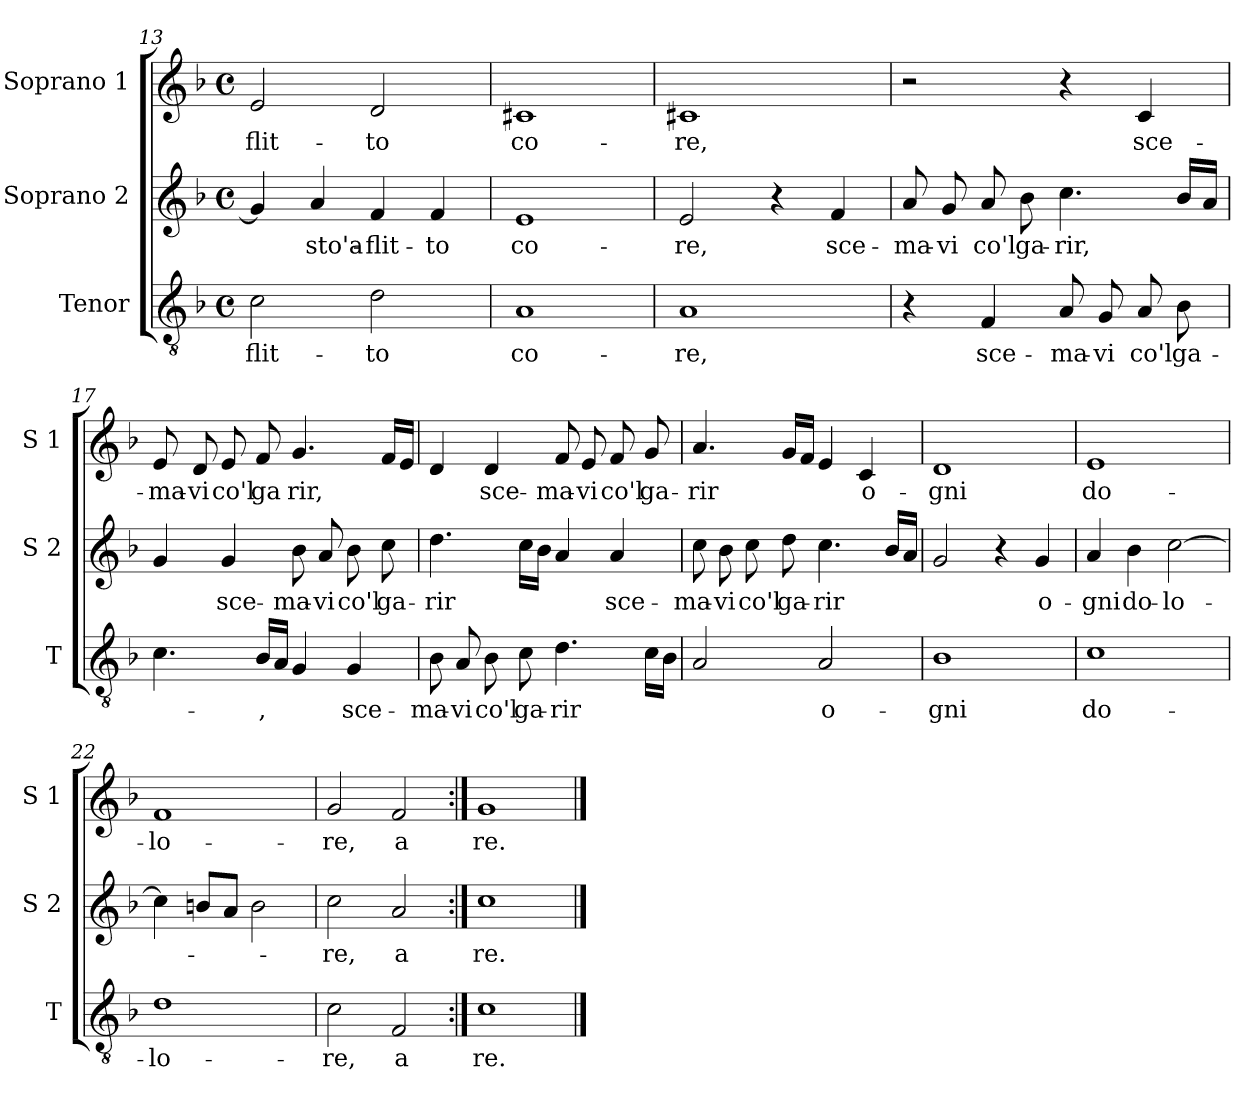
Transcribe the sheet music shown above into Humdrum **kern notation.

**kern	**text	**kern	**text	**kern	**text
*part3	*part3	*part2	*part2	*part1	*part1
*staff3	*staff3	*staff2	*staff2	*staff1	*staff1
*I"Tenor	*	*I"Soprano 2	*	*I"Soprano 1	*
*I'T	*	*I'S 2	*	*I'S 1	*
*clefGv2	*	*clefG2	*	*clefG2	*
*k[b-]	*	*k[b-]	*	*k[b-]	*
*F:	*	*F:	*	*F:	*
*M4/4	*	*M4/4	*	*M4/4	*
*met(c)	*	*met(c)	*	*met(c)	*
=13	=13	=13	=13	=13	=13
!	!LO:LY:b	!	!	!	!LO:LY:b
2c\	-flit-	4g/]	.	2e/	-flit-
!	!	!	!LO:LY:b	!	!
.	.	4a/	-sto'a-	.	.
!	!LO:LY:b	!	!LO:LY:b	!	!LO:LY:b
2d\	-to	4f/	-flit-	2d/	-to
!	!	!	!LO:LY:b	!	!
.	.	4f/	-to	.	.
=14	=14	=14	=14	=14	=14
!	!LO:LY:b	!	!LO:LY:b	!	!LO:LY:b
1A	co-	1e	co-	1c#X	co-
!!LO:LB:g=z
=15	=15	=15	=15	=15	=15
!	!LO:LY:b	!	!LO:LY:b	!	!LO:LY:b
1A	-re,	2e/	-re,	1c#X	-re,
.	.	4r	.	.	.
!	!	!	!LO:LY:b	!	!
.	.	4f/	sce-	.	.
=16	=16	=16	=16	=16	=16
!	!	!	!LO:LY:b	!	!
4r	.	8a/	-ma-	2r	.
!	!	!	!LO:LY:b	!	!
.	.	8g/	-vi	.	.
!	!LO:LY:b	!	!LO:LY:b	!	!
4F/	sce-	8a/	co'l	.	.
!	!	!	!LO:LY:b	!	!
.	.	8b-\	ga-	.	.
!	!LO:LY:b	!	!LO:LY:b	!	!
8A/	-ma-	4.cc\	-rir,	4r	.
!	!LO:LY:b	!	!	!	!
8G/	-vi	.	.	.	.
!	!LO:LY:b	!	!	!	!LO:LY:b
8A/	co'l	.	.	4c/	sce-
!	!LO:LY:b	!	!	!	!
8B-\	ga-	16b-/LL	.	.	.
.	.	16a/JJ	.	.	.
=17	=17	=17	=17	=17	=17
!	!	!	!	!	!LO:LY:b
4.c\	.	4g/	.	8e/	-ma-
!	!	!	!	!	!LO:LY:b
.	.	.	.	8d/	-vi
!	!	!	!LO:LY:b	!	!LO:LY:b
.	.	4g/	sce-	8e/	co'l
!	!LO:LY:b	!	!	!	!LO:LY:b
16B-/LL	,	.	.	8f/	ga
16A/JJ	.	.	.	.	.
!	!	!	!LO:LY:b	!	!LO:LY:b
4G/	.	8b-\	-ma-	4.g/	rir,
!	!	!	!LO:LY:b	!	!
.	.	8a/	-vi	.	.
!	!LO:LY:b	!	!LO:LY:b	!	!
4G/	sce-	8b-\	co'l	.	.
!	!	!	!LO:LY:b	!	!
.	.	8cc\	ga-	16f/LL	.
.	.	.	.	16e/JJ	.
!!LO:LB:g=z
=18	=18	=18	=18	=18	=18
!	!LO:LY:b	!	!LO:LY:b	!	!
8B-\	-ma-	4.dd\	-rir	4d/	.
!	!LO:LY:b	!	!	!	!
8A/	-vi	.	.	.	.
!	!LO:LY:b	!	!	!	!LO:LY:b
8B-\	co'l	.	.	4d/	sce-
!	!LO:LY:b	!	!	!	!
8c\	ga-	16cc\LL	.	.	.
.	.	16b-\JJ	.	.	.
!	!LO:LY:b	!	!	!	!LO:LY:b
4.d\	-rir	4a/	.	8f/	-ma-
!	!	!	!	!	!LO:LY:b
.	.	.	.	8e/	-vi
!	!	!	!LO:LY:b	!	!LO:LY:b
.	.	4a/	sce-	8f/	co'l
!	!	!	!	!	!LO:LY:b
16c\LL	.	.	.	8g/	ga-
16B-\JJ	.	.	.	.	.
=19	=19	=19	=19	=19	=19
!	!	!	!LO:LY:b	!	!LO:LY:b
2A/	.	8cc\	-ma-	4.a/	-rir
!	!	!	!LO:LY:b	!	!
.	.	8b-\	-vi	.	.
!	!	!	!LO:LY:b	!	!
.	.	8cc\	co'l	.	.
!	!	!	!LO:LY:b	!	!
.	.	8dd\	ga-	16g/LL	.
.	.	.	.	16f/JJ	.
!	!LO:LY:b	!	!LO:LY:b	!	!
2A/	o-	4.cc\	-rir	4e/	.
!	!	!	!	!	!LO:LY:b
.	.	.	.	4c/	o-
.	.	16b-/LL	.	.	.
.	.	16a/JJ	.	.	.
=20	=20	=20	=20	=20	=20
!	!LO:LY:b	!	!	!	!LO:LY:b
1B-	-gni	2g/	.	1d	-gni
.	.	4r	.	.	.
!	!	!	!LO:LY:b	!	!
.	.	4g/	o-	.	.
!!LO:LB:g=z
=21	=21	=21	=21	=21	=21
!	!LO:LY:b	!	!LO:LY:b	!	!LO:LY:b
1c	do-	4a/	-gni	1e	do-
!	!	!	!LO:LY:b	!	!
.	.	4b-\	do-	.	.
!	!	!	!LO:LY:b	!	!
.	.	[2cc\	-lo-	.	.
=22	=22	=22	=22	=22	=22
!	!LO:LY:b	!	!	!	!LO:LY:b
1d	-lo-	4cc\]	.	1f	-lo-
.	.	8bn/L	.	.	.
.	.	8a/J	.	.	.
.	.	2b\	.	.	.
=23	=23	=23	=23	=23	=23
!	!LO:LY:b	!	!LO:LY:b	!	!LO:LY:b
2c\	-re,	2cc\	-re,	2g/	-re,
!	!LO:LY:b	!	!LO:LY:b	!	!LO:LY:b
2F/	a	2a/	a	2f/	a
=24:|!	=24:|!	=24:|!	=24:|!	=24:|!	=24:|!
!	!LO:LY:b	!	!LO:LY:b	!	!LO:LY:b
1c	re.	1cc	re.	1g	re.
==	==	==	==	==	==
*-	*-	*-	*-	*-	*-
